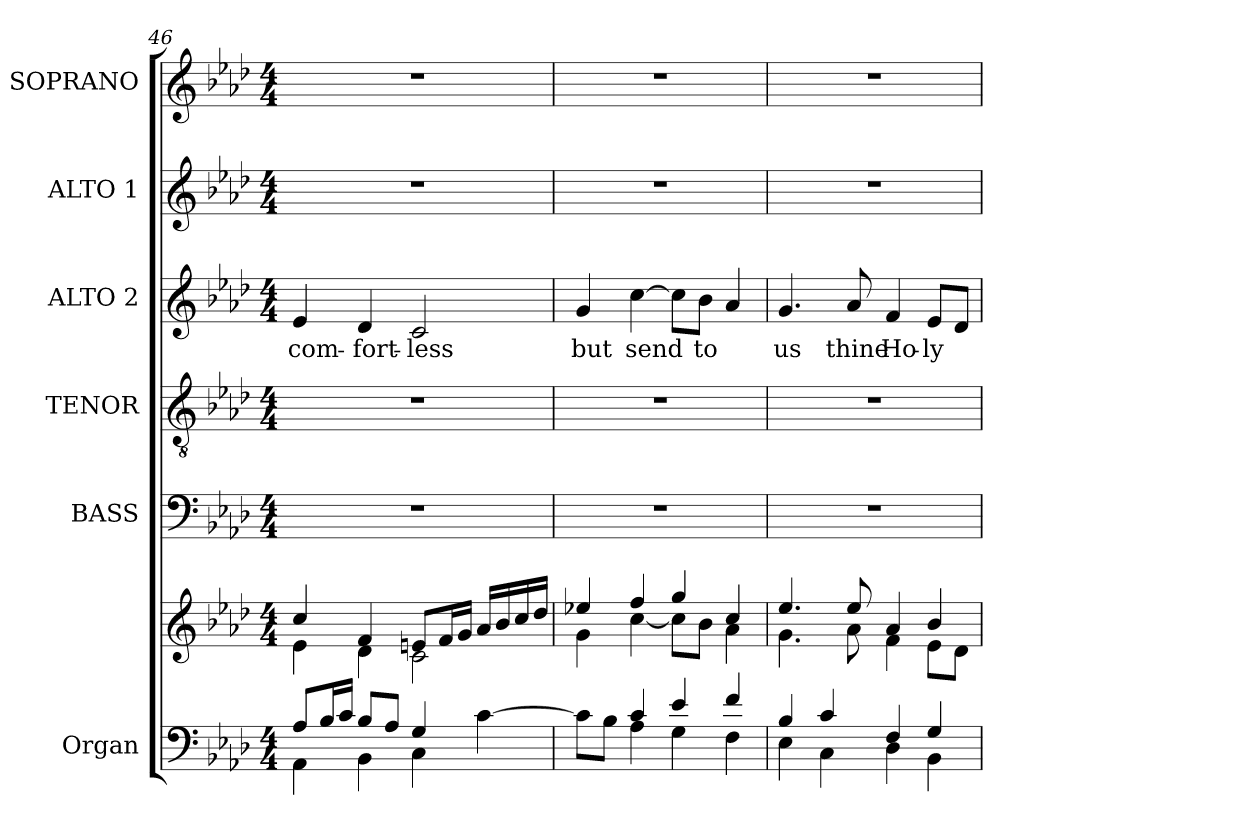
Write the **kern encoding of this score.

**kern	**kern	**kern	**kern	**kern	**text	**kern	**kern
*part6	*part6	*part5	*part4	*part3	*part3	*part2	*part1
*staff7	*staff6	*staff5	*staff4	*staff3	*staff3	*staff2	*staff1
*I"Organ	*	*I"BASS	*I"TENOR	*I"ALTO 2	*	*I"ALTO 1	*I"SOPRANO
*I'Org.	*	*I'B.	*I'T.	*I'A2.	*	*I'A1.	*I'S.
*clefF4	*clefG2	*clefF4	*clefGv2	*clefG2	*	*clefG2	*clefG2
*	*	*	*ITrd7c12	*	*	*	*
*k[b-e-a-d-]	*k[b-e-a-d-]	*k[b-e-a-d-]	*k[b-e-a-d-]	*k[b-e-a-d-]	*	*k[b-e-a-d-]	*k[b-e-a-d-]
*f:	*f:	*f:	*f:	*f:	*	*f:	*f:
*M4/4	*M4/4	*M4/4	*M4/4	*M4/4	*	*M4/4	*M4/4
=46	=46	=46	=46	=46	=46	=46	=46
*^	*^	*	*	*	*	*	*
!	!	!	!	!	!	!	!LO:LY:b:color=#000000	!	!
8A-i/L	4AA-i\	4cci/	4e-i\	1r	1r	4e-i/	com-	1r	1r
16B-i/L	.	.	.	.	.	.	.	.	.
16ci/JJ	.	.	.	.	.	.	.	.	.
!	!	!	!	!	!	!	!LO:LY:b:color=#000000	!	!
8B-i/L	4BB-i\	4fi/	4d-i\	.	.	4d-i/	-fort-	.	.
8A-i/J	.	.	.	.	.	.	.	.	.
!	!	!	!	!	!	!	!LO:LY:b:color=#000000	!	!
4Gi/	4Ci\	8eni/L	2ci\	.	.	2ci/	-less	.	.
.	.	16fi/L	.	.	.	.	.	.	.
.	.	16gi/JJ	.	.	.	.	.	.	.
4ryy	[4ci\	16a-i/LL	.	.	.	.	.	.	.
.	.	16b-i/	.	.	.	.	.	.	.
.	.	16cci/	.	.	.	.	.	.	.
.	.	16dd-i/JJ	.	.	.	.	.	.	.
=47	=47	=47	=47	=47	=47	=47	=47	=47	=47
!	!	!	!	!	!	!	!LO:LY:b:color=#000000	!	!
4ryy	8ci\L]	4ee-Xi/	4gi\	1r	1r	4gi/	but	1r	1r
.	8B-i\J	.	.	.	.	.	.	.	.
!	!	!	!	!	!	!	!LO:LY:b:color=#000000	!	!
4ci/	4A-i\	4ffi/	[4cci\	.	.	[4cci\	send	.	.
4e-i/	4Gi\	4ggi/	8cci\L]	.	.	8cci\L]	.	.	.
!	!	!	!	!	!	!	!LO:LY:b:color=#000000	!	!
.	.	.	8b-i\J	.	.	8b-i\J	to	.	.
4fi/	4Fi\	4cci/	4a-i\	.	.	4a-i/	.	.	.
=48	=48	=48	=48	=48	=48	=48	=48	=48	=48
!	!	!	!	!	!	!	!LO:LY:b:color=#000000	!	!
4B-i/	4E-i\	4.ee-i/	4.gi\	1r	1r	4.gi/	us	1r	1r
4ci/	4Ci\	.	.	.	.	.	.	.	.
!	!	!	!	!	!	!	!LO:LY:b:color=#000000	!	!
.	.	8ee-i/	8a-i\	.	.	8a-i/	thine	.	.
!	!	!	!	!	!	!	!LO:LY:b:color=#000000	!	!
4Fi/	4D-i\	4a-i/	4fi\	.	.	4fi/	Ho-	.	.
!	!	!	!	!	!	!	!LO:LY:b:color=#000000	!	!
4Gi/	4BB-i\	4b-i/	8e-i\L	.	.	8e-i/L	-ly	.	.
.	.	.	8d-i\J	.	.	8d-i/J	.	.	.
*v	*v	*	*	*	*	*	*	*	*
*	*v	*v	*	*	*	*	*	*
=	=	=	=	=	=	=	=
*-	*-	*-	*-	*-	*-	*-	*-
